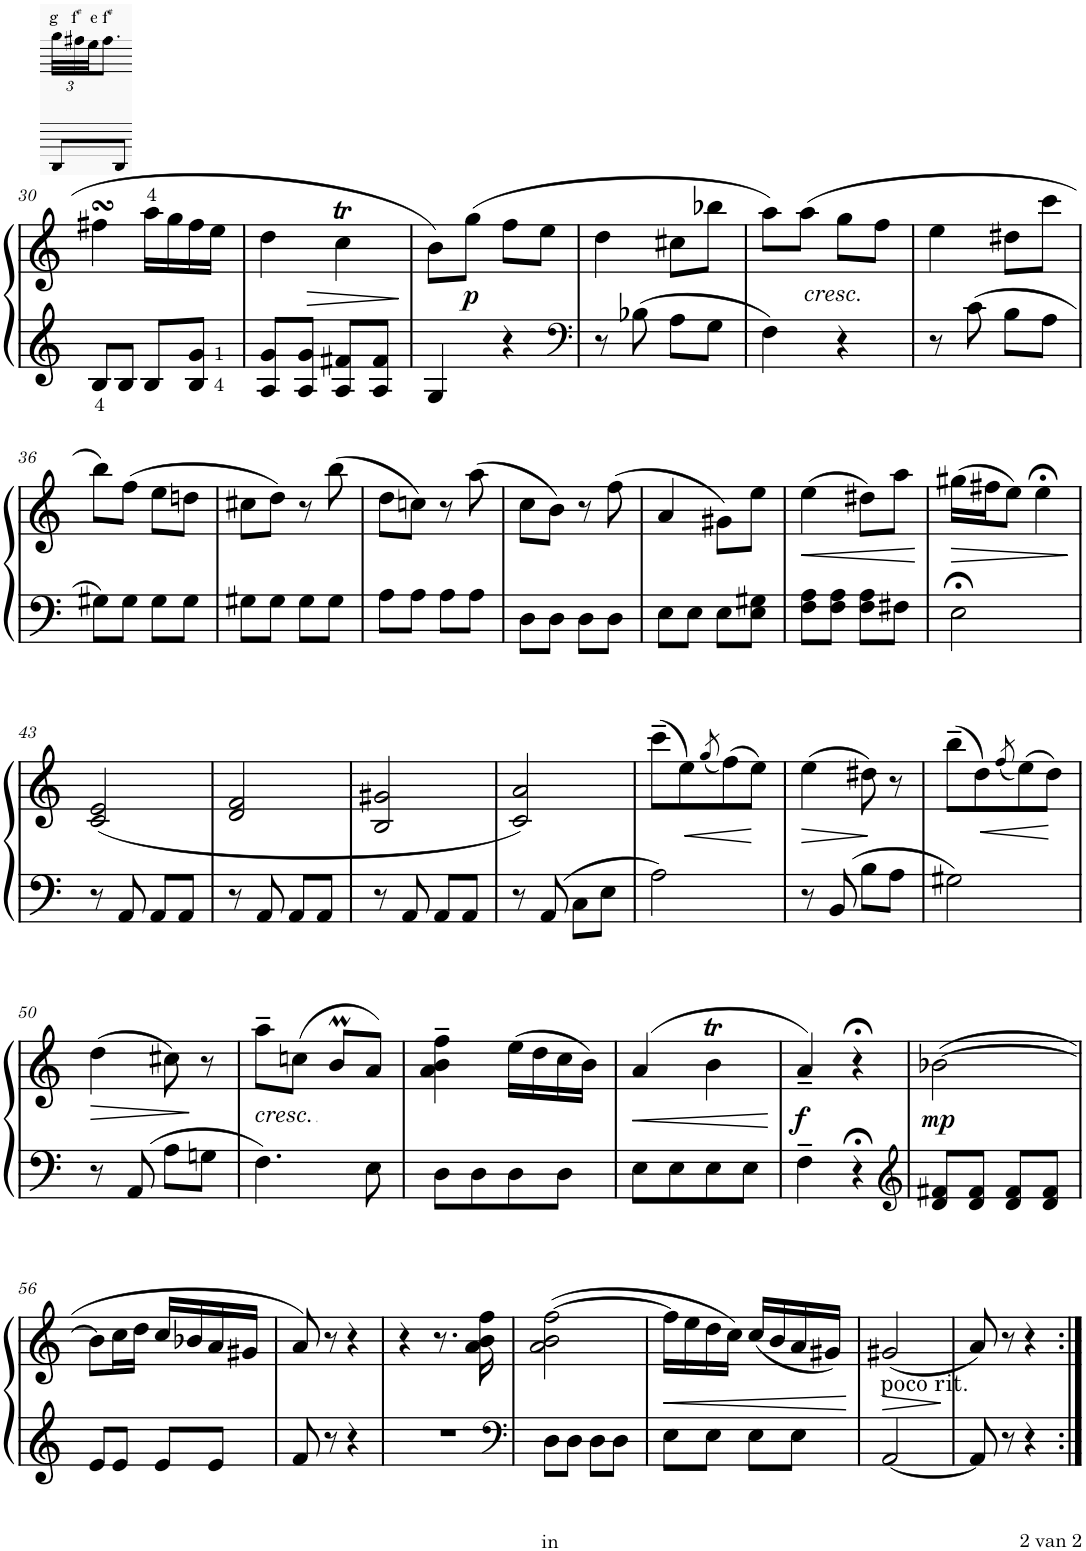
**kern	**kern	**dynam
*part1	*part1	*part1
*staff2	*staff1	*staff1/2
*I"Piano	*	*
*I'Pno.	*	*
!!LO:PB:g=z
*clefG2	*clefG2	*
*k[]	*k[]	*
*M2/4	*M2/4	*
=30	=30	=30
8B/L	4ff#XsSsS\	.
8B/J	.	.
8B/L	16aa\LL	.
.	16gg\	.
8B/ 8g/J	16ff#\	.
.	16ee\JJ	.
=31	=31	=31
8A/ 8g/L	4dd\	.
8A/ 8g/J	.	.
!	!	!LO:HP:b
8A/ 8f#X/L	4ccT\	>
8A/ 8f#/J	.	.
.	.	]
=32	=32	=32
4G/	8b\L	.
!	!	!LO:DY:b
.	(8gg\J	p
4r	8ff\L	.
.	8ee\J	.
=33	=33	=33
*clefF4	*	*
8r	4dd\	.
8B-X\	.	.
8A\L	8cc#X\L	.
8G\J	8bb-X\J	.
=34	=34	=34
4F\	8aa\L)	.
!	!LO:TX:b:i:t=cresc.	!
.	(8aa\J	.
4r	8gg\L	.
.	8ff\J	.
=35	=35	=35
8r	4ee\	.
8c\	.	.
8B\L	8dd#X\L	.
8A\J	8ccc\J	.
!!LO:LB:g=z
=36	=36	=36
8G#X\L	8bb\L)	.
8G#\J	(8ff\J	.
8G#\L	8ee\L	.
8G#\J	8ddn\J	.
=37	=37	=37
8G#X\L	8cc#X\L	.
8G#\J	8dd\J)	.
8G#\L	8r	.
8G#\J	(8bb\	.
=38	=38	=38
8A\L	8dd\L	.
8A\J	8ccn\J)	.
8A\L	8r	.
8A\J	(8aa\	.
=39	=39	=39
8D\L	8cc\L	.
8D\J	8b\J)	.
8D\L	8r	.
8D\J	(8ff\	.
=40	=40	=40
8E\L	4a/	.
8E\J	.	.
8E\L	8g#X\L)	.
8E\ 8G#X\J	8ee\J	.
=41	=41	=41
!	!	!LO:HP:b
8F\ 8A\L	(4ee\	<
8F\ 8A\J	.	.
8F\ 8A\L	8dd#X\L)	.
8F#X\J	8aa\J	.
.	.	[
=42	=42	=42
!	!	!LO:HP:b
2E;<\	(16gg#X\LL	>
.	16ff#X\J	.
.	8ee\J)	.
.	4ee;<\	.
.	.	]
!!LO:LB:g=z
=43	=43	=43
8r	(2c/ 2e/	.
8AA/	.	.
8AA/L	.	.
8AA/J	.	.
=44	=44	=44
8r	2d/ 2f/	.
8AA/	.	.
8AA/L	.	.
8AA/J	.	.
=45	=45	=45
8r	2B/ 2g#X/	.
8AA/	.	.
8AA/L	.	.
8AA/J	.	.
=46	=46	=46
8r	2c/ 2a/)	.
8AA/	.	.
8C\L	.	.
8E\J	.	.
=47	=47	=47
2A\	(8ccc~\L	.
!	!	!LO:HP:b
.	8ee\)	<
.	(8qgg/	.
.	(8ff\)	.
.	8ee\J)	.
.	.	[
=48	=48	=48
!	!	!LO:HP:b
8r	(4ee\	>
8BB/	.	.
8B\L	8dd#X\)	.
8A\J	8r	]
=49	=49	=49
2G#X\	(8bb~\L	.
.	8dd\)	.
.	(8qff/	.
.	(8ee\)	.
.	8dd\J)	.
!!LO:LB:g=z
=50	=50	=50
!	!	!LO:HP:b
8r	(4dd\	>
8AA/	.	.
8A\L	8cc#X\)	.
8Gn\J	8r	]
=51	=51	=51
!	!LO:TX:b:i:t=cresc.	!
4.F\	8aa~\L	.
.	(8ccn\J	.
.	8bm/L	.
8E\	8a/J)	.
=52	=52	=52
8D\L	4a\~ 4b\~ 4ff\~	.
8D\	.	.
8D\	(16ee\LL	.
.	16dd\	.
8D\J	16cc\	.
.	16b\JJ)	.
=53	=53	=53
!	!	!LO:HP:b
8E\L	(4a/	<
8E\	.	.
8E\	4bt\	.
8E\J	.	.
.	.	[
=54	=54	=54
!	!	!LO:DY:b
4F~\	4a~/)	f
4r;<	4r;<	.
=55	=55	=55
*clefG2	*	*
!	!	!LO:DY:b
8d/ 8f#X/L	([2b-X\	mp
8d/ 8f#/J	.	.
8d/ 8f#/L	.	.
8d/ 8f#/J	.	.
!!LO:LB:g=z
=56	=56	=56
8e/L	8b-\L]	.
8e/J	16cc\L	.
.	16dd\JJ	.
8e/L	16cc/LL	.
.	16b-X/	.
8e/J	16a/	.
.	16g#X/JJ	.
=57	=57	=57
8f/	8a/)	.
8r	8r	.
4r	4r	.
=58	=58	=58
2r	4r	.
.	8.r	.
.	16a\ 16b\ 16ff\	.
=59	=59	=59
*clefF4	*	*
8D\L	(2a\ 2b\ [2ff\	.
8D\J	.	.
8D\L	.	.
8D\J	.	.
=60	=60	=60
!	!	!LO:HP:b
8E\L	16ff\LL]	<
.	16ee\	.
8E\J	16dd\	.
.	16cc\JJ)	.
8E\L	(16cc/LL	.
.	16b/	.
8E\J	16a/	.
.	16g#X/JJ)	.
.	.	[
=61	=61	=61
!	!LO:TX:b:t=poco rit.	!
!	!	!LO:HP:b
[2AA/	(2g#X/	>
.	.	]
=62	=62	=62
8AA/]	8a/)	.
8r	8r	.
4r	4r	.
=:|!	=:|!	=:|!
*-	*-	*-
